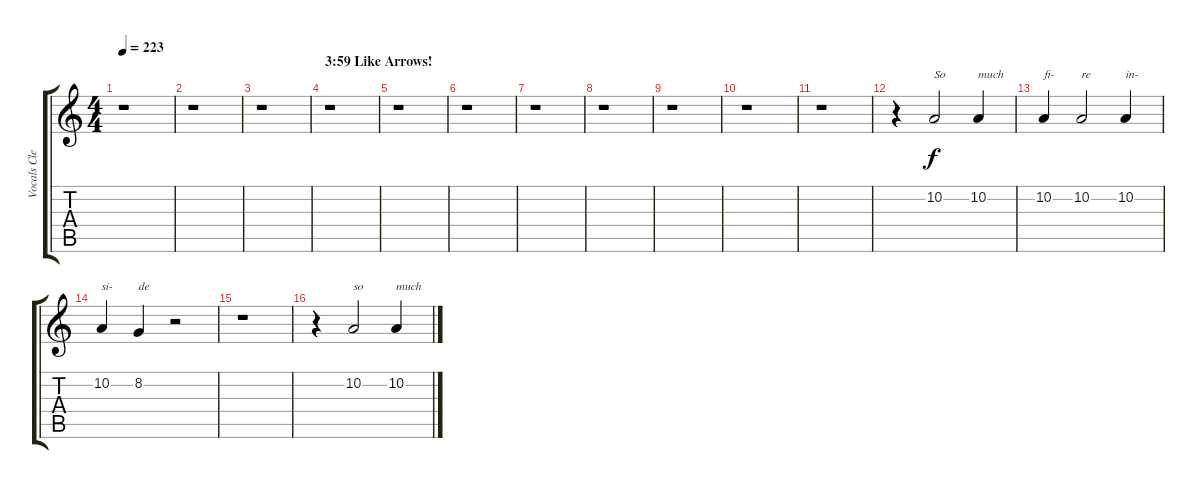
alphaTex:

\track ("Vocals Clean" "Vocals Cle") {instrument pad4choir}
\staff {score tabs}
\tuning (E4 B3 G3 D3 A2 E2) {hide}
\ts (4 4)
\tempo 223
\clef g2
\ks c
r.1{dy f} |
r.1 |
r.1 |
\section ("" "3:59 Like Arrows!")
r.1 |
r.1 |
r.1 |
r.1 |
r.1 |
r.1 |
r.1 |
r.1 |
r.4 10.2.2{txt "So"} 10.2.4{txt "much"} |
10.2.4{txt "fi-"} 10.2.2{txt "re"} 10.2.4{txt "in-"} |
10.2.4{txt "si-"} 8.2.4{txt "de"} r.2 |
r.1 |
r.4 10.2.2{txt "so"} 10.2.4{txt "much"}
